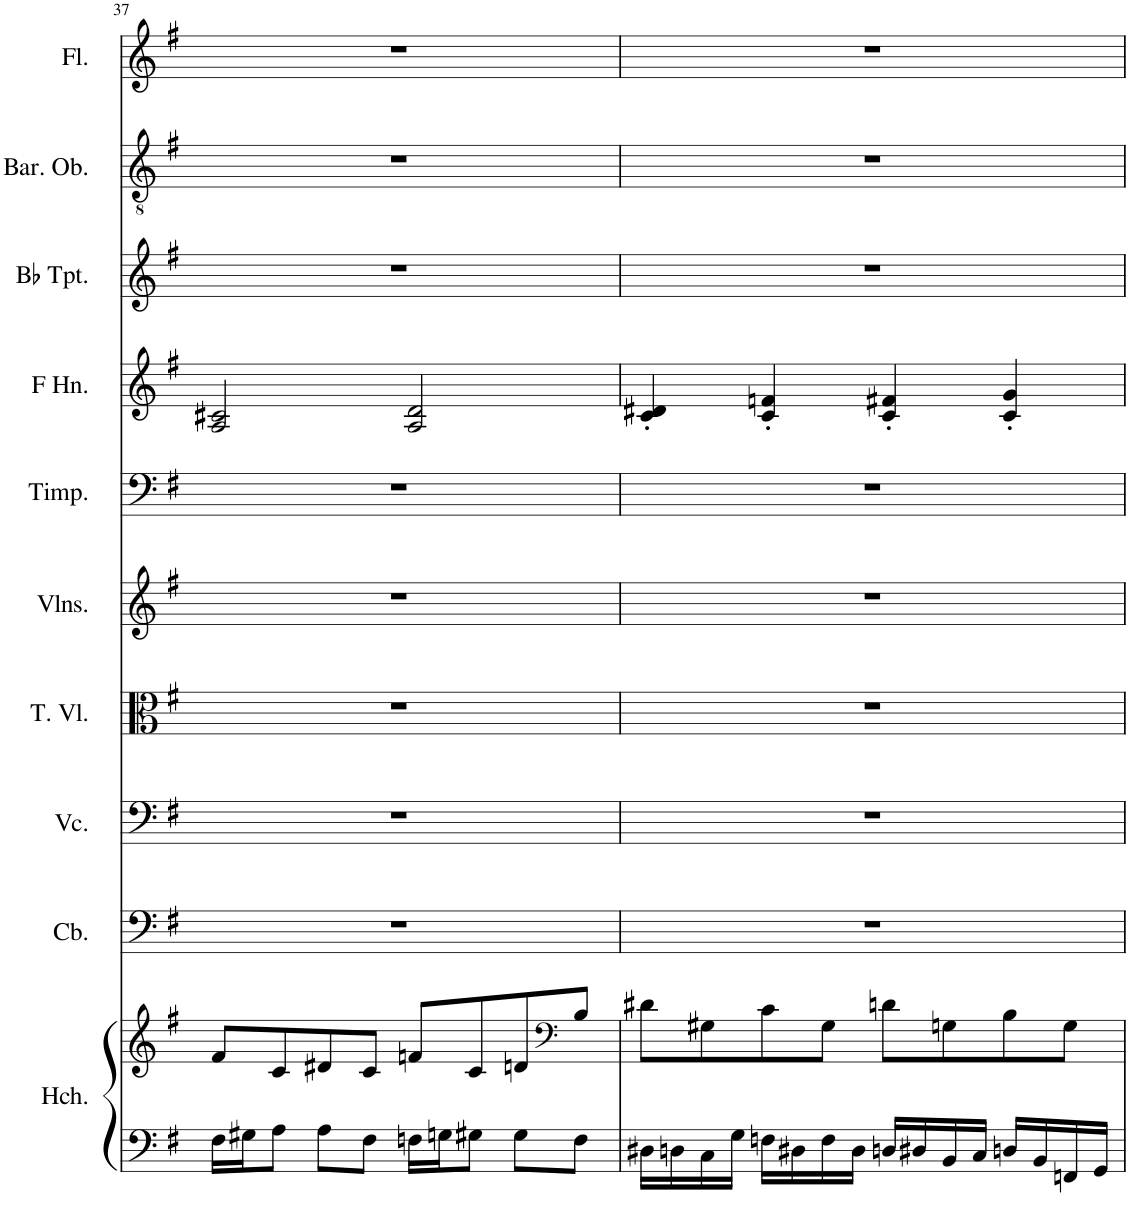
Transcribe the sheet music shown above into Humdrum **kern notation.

**kern	**kern	**kern	**kern	**kern	**kern	**kern	**kern	**kern	**kern	**kern
*part10	*part10	*part9	*part8	*part7	*part6	*part5	*part4	*part3	*part2	*part1
*staff11	*staff10	*staff9	*staff8	*staff7	*staff6	*staff5	*staff4	*staff3	*staff2	*staff1
*I"Harpsichord	*	*I"Contrabass, Cb.	*I"Violoncello, Vcl.	*I"Tenor Viol, Vla.	*I"Violins, Vl.I	*I"Timpani, Tp.	*I"Horn in F, Hn.	*I"Bb Trumpet, Tr.	*I"Baritone Oboe, Ob.	*I"Flute, Fl.
*I'Hch.	*	*I'Cb.	*I'Vc.	*I'T. Vl.	*I'Vlns.	*I'Timp.	*I'F Hn.	*I'Bb Tpt.	*I'Bar. Ob.	*I'Fl.
!!LO:PB:g=z
*clefF4	*clefG2	*clefF4	*clefF4	*clefC3	*clefG2	*clefF4	*clefG2	*clefG2	*clefGv2	*clefG2
*	*	*Trd7c12	*	*	*	*	*Trd4c7	*Trd1c2	*	*
*k[f#]	*k[f#]	*k[f#]	*k[f#]	*k[f#]	*k[f#]	*k[f#]	*k[f#]	*k[f#]	*k[f#]	*k[f#]
*M4/4	*M4/4	*M4/4	*M4/4	*M4/4	*M4/4	*M4/4	*M4/4	*M4/4	*M4/4	*M4/4
=37	=37	=37	=37	=37	=37	=37	=37	=37	=37	=37
16F#\LL	8f#/L	1r	1r	1r	1r	1r	2A/ 2c#X/	1r	1r	1r
16G#X\J	.	.	.	.	.	.	.	.	.	.
8A\J	8c/	.	.	.	.	.	.	.	.	.
8A\L	8d#X/	.	.	.	.	.	.	.	.	.
8F#\J	8c/J	.	.	.	.	.	.	.	.	.
16Fn\LL	8fn/L	.	.	.	.	.	2A/ 2d/	.	.	.
16Gn\J	.	.	.	.	.	.	.	.	.	.
8G#X\J	8c/	.	.	.	.	.	.	.	.	.
8G#\L	8dn/	.	.	.	.	.	.	.	.	.
*	*clefF4	*	*	*	*	*	*	*	*	*
8F\J	8B/J	.	.	.	.	.	.	.	.	.
=38	=38	=38	=38	=38	=38	=38	=38	=38	=38	=38
16D#X\LL	8d#X\L	1r	1r	1r	1r	1r	4c/' 4d#X/'	1r	1r	1r
16Dn\	.	.	.	.	.	.	.	.	.	.
16C\	8G#X\	.	.	.	.	.	.	.	.	.
16G\JJ	.	.	.	.	.	.	.	.	.	.
16Fn\LL	8c\	.	.	.	.	.	4c/' 4fn/'	.	.	.
16D#X\	.	.	.	.	.	.	.	.	.	.
16F\	8G#\J	.	.	.	.	.	.	.	.	.
16D#\JJ	.	.	.	.	.	.	.	.	.	.
16Dn/LL	8dn\L	.	.	.	.	.	4c/' 4f#X/'	.	.	.
16D#X/	.	.	.	.	.	.	.	.	.	.
16BB/	8Gn\	.	.	.	.	.	.	.	.	.
16C/JJ	.	.	.	.	.	.	.	.	.	.
16Dn/LL	8B\	.	.	.	.	.	4c/' 4g/'	.	.	.
16BB/	.	.	.	.	.	.	.	.	.	.
16FFn/	8G\J	.	.	.	.	.	.	.	.	.
16GG/JJ	.	.	.	.	.	.	.	.	.	.
=	=	=	=	=	=	=	=	=	=	=
*-	*-	*-	*-	*-	*-	*-	*-	*-	*-	*-
